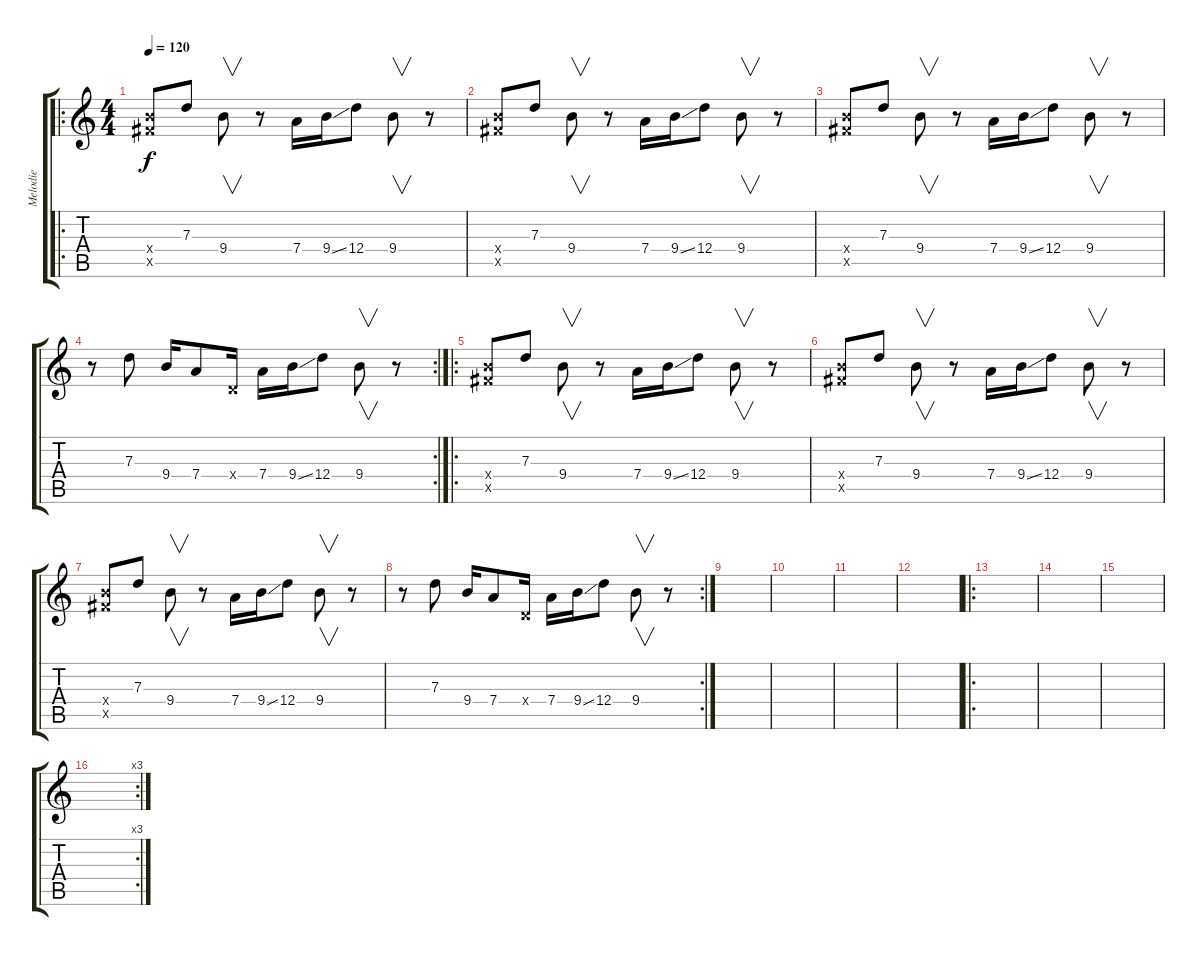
\track ("Melodie" "Melodie") {instrument distortionguitar}
\staff {score tabs}
\tuning (E4 B3 G3 D3 A2 E2) {hide}
\ro
\ts (4 4)
\tempo 120
\clef g2
\ks c
(9.4{x} 9.5{x}).8{dy f} 7.3.8 9.4.8{v} r.8 7.4.16 9.4{ss}.16 12.4.8 9.4.8{v} r.8 |
(9.4{x} 9.5{x}).8 7.3.8 9.4.8{v} r.8 7.4.16 9.4{ss}.16 12.4.8 9.4.8{v} r.8 |
(9.4{x} 9.5{x}).8 7.3.8 9.4.8{v} r.8 7.4.16 9.4{ss}.16 12.4.8 9.4.8{v} r.8 |
\rc 2
r.8 7.3.8 9.4.16 7.4.8 0.4{x}.16 7.4.16 9.4{ss}.16 12.4.8 9.4.8{v} r.8 |
\ro
(9.4{x} 9.5{x}).8 7.3.8 9.4.8{v} r.8 7.4.16 9.4{ss}.16 12.4.8 9.4.8{v} r.8 |
(9.4{x} 9.5{x}).8 7.3.8 9.4.8{v} r.8 7.4.16 9.4{ss}.16 12.4.8 9.4.8{v} r.8 |
(9.4{x} 9.5{x}).8 7.3.8 9.4.8{v} r.8 7.4.16 9.4{ss}.16 12.4.8 9.4.8{v} r.8 |
\rc 2
r.8 7.3.8 9.4.16 7.4.8 0.4{x}.16 7.4.16 9.4{ss}.16 12.4.8 9.4.8{v} r.8 |
|
|
|
|
\ro
|
|
|
\rc 3
